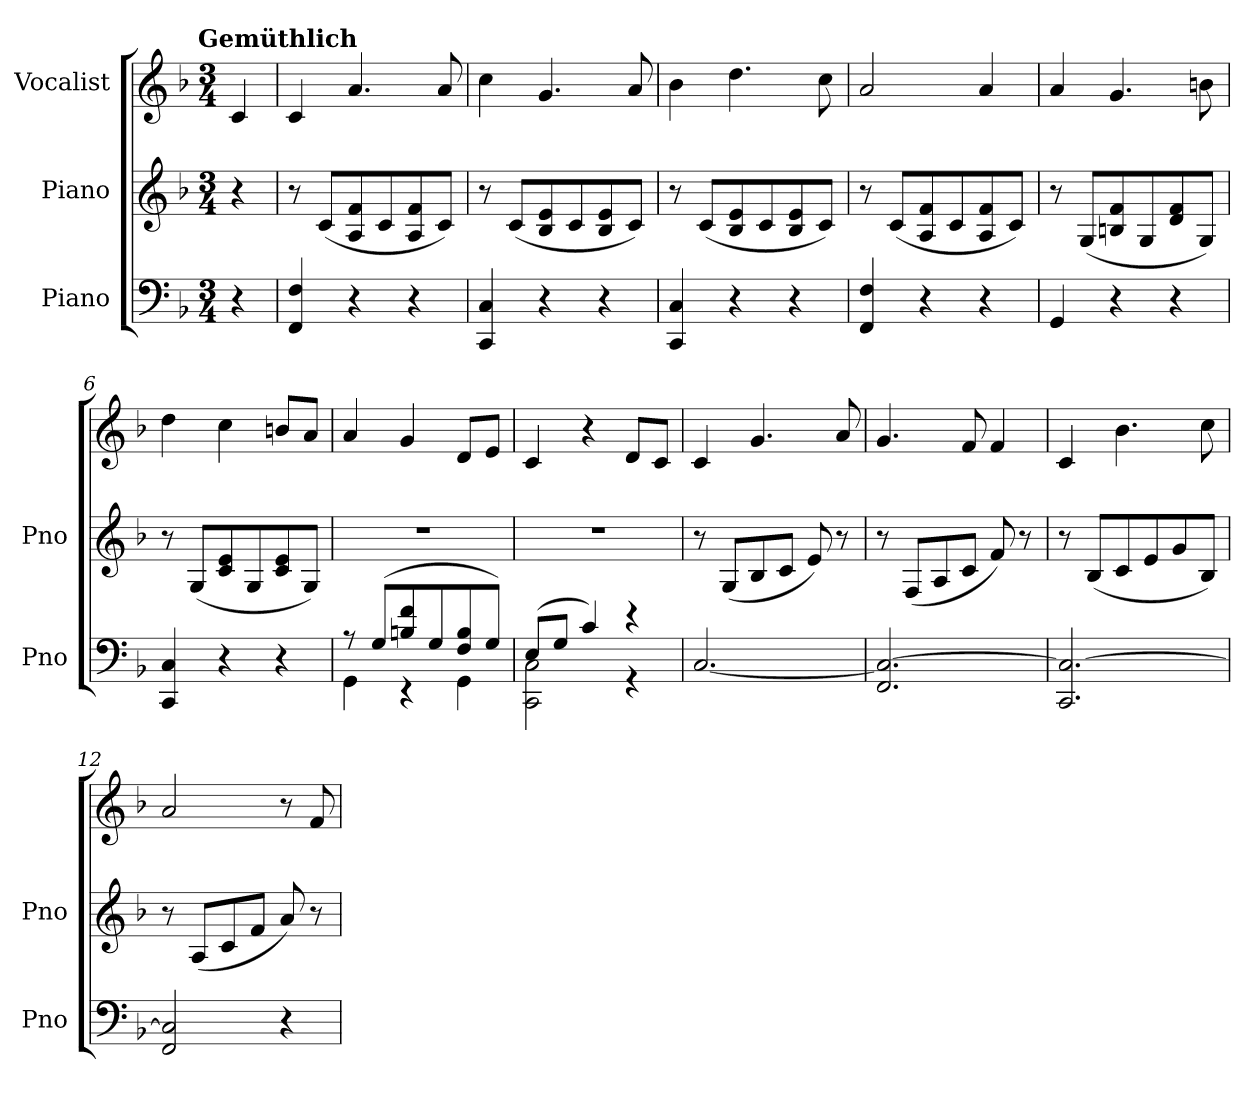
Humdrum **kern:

**kern	**kern	**kern
*part3	*part2	*part1
*staff3	*staff2	*staff1
*I"Piano	*I"Piano	*I"Vocalist
*I'Pno	*I'Pno	*
*clefF4	*clefG2	*clefG2
*k[b-]	*k[b-]	*k[b-]
*F:	*F:	*F:
!!LO:TX:omd:t=Gemüthlich
*M3/4	*M3/4	*M3/4
*MM120	*MM120	*MM120
=	=	=
4r	4r	4c
=1	=1	=1
4FF 4F	8r	4c
.	(8cL	.
4r	8A 8f	4.a
.	8c	.
4r	8A 8f	.
.	8cJ)	8a
=2	=2	=2
4CC 4C	8r	4cc
.	(8cL	.
4r	8B- 8e	4.g
.	8c	.
4r	8B- 8e	.
.	8cJ)	8a
=3	=3	=3
4CC 4C	8r	4b-
.	(8cL	.
4r	8B- 8e	4.dd
.	8c	.
4r	8B- 8e	.
.	8cJ)	8cc
=4	=4	=4
4FF 4F	8r	2a
.	(8cL	.
4r	8A 8f	.
.	8c	.
4r	8A 8f	4a
.	8cJ)	.
=5	=5	=5
4GG	8r	4a
.	(8GL	.
4r	8Bn 8f	4.g
.	8G	.
4r	8d 8f	.
.	8GJ)	8bn
=6	=6	=6
4CC 4C	8r	4dd
.	(8GL	.
4r	8c 8e	4cc
.	8G	.
4r	8c 8e	8bnL
.	8GJ)	8aJ
=7	=7	=7
*^	*	*
8r	4GG	2.r	4a
(8GL	.	.	.
8Bn 8f	4r	.	4g
8G	.	.	.
8F 8B	4GG	.	8dL
8GJ)	.	.	8eJ
=8	=8	=8	=8
(8EL	2CC 2C	2.r	4c
8GJ	.	.	.
4c)	.	.	4r
4r	4r	.	8dL
.	.	.	8cJ
*v	*v	*	*
=9	=9	=9
[2.C	8r	4c
.	(8GL	.
.	8B-	4.g
.	8cJ	.
.	8e)	.
.	8r	8a
=10	=10	=10
2.FF 2.C_	8r	4.g
.	(8FL	.
.	8A	.
.	8cJ	8f
.	8f)	4f
.	8r	.
=11	=11	=11
2.CC 2.C_	8r	4c
.	(8B-L	.
.	8c	4.b-
.	8e	.
.	8g	.
.	8B-J)	8cc
=12	=12	=12
2FF 2C]	8r	2a
.	(8AL	.
.	8c	.
.	8fJ	.
4r	8a)	8r
.	8r	8f
=	=	=
*-	*-	*-
